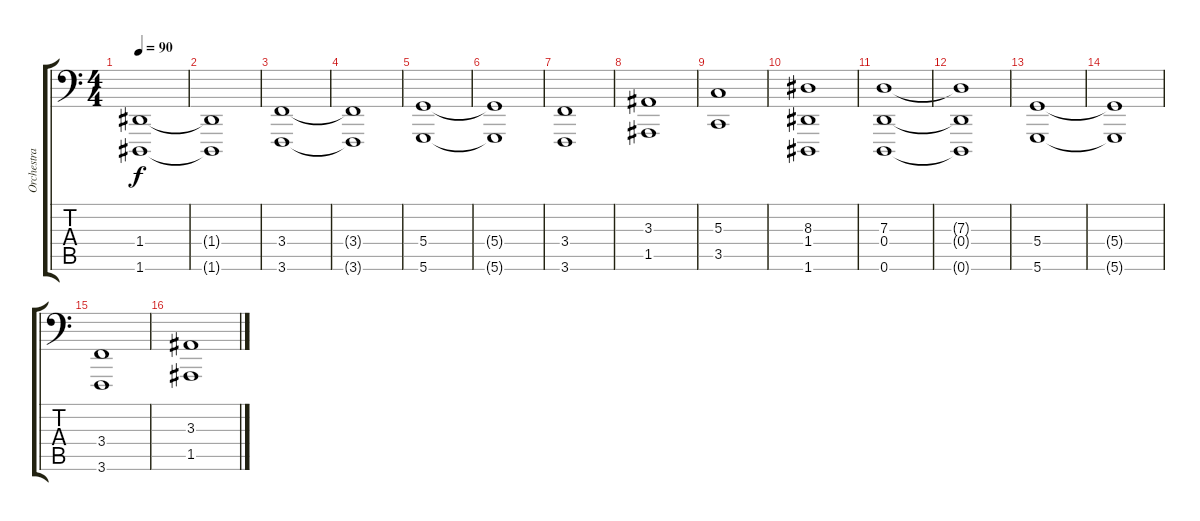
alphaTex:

\track ("Orchestra Brass" "Orchestra ") {instrument brasssection}
\staff {score tabs}
\tuning (E3 B2 G2 D2 A1 D1) {hide}
\ts (4 4)
\tempo 90
\clef f4
\ks c
(1.4 1.6).1{dy f} |
(1.4{t} 1.6{t}).1 |
(3.4 3.6).1 |
(3.4{t} 3.6{t}).1 |
(5.4 5.6).1 |
(5.4{t} 5.6{t}).1 |
(3.4 3.6).1 |
(3.3 1.5).1 |
(5.3 3.5).1 |
(8.3 1.4 1.6).1 |
(7.3 0.4 0.6).1 |
(7.3{t} 0.4{t} 0.6{t}).1 |
(5.4 5.6).1 |
(5.4{t} 5.6{t}).1 |
(3.4 3.6).1 |
(3.3 1.5).1
